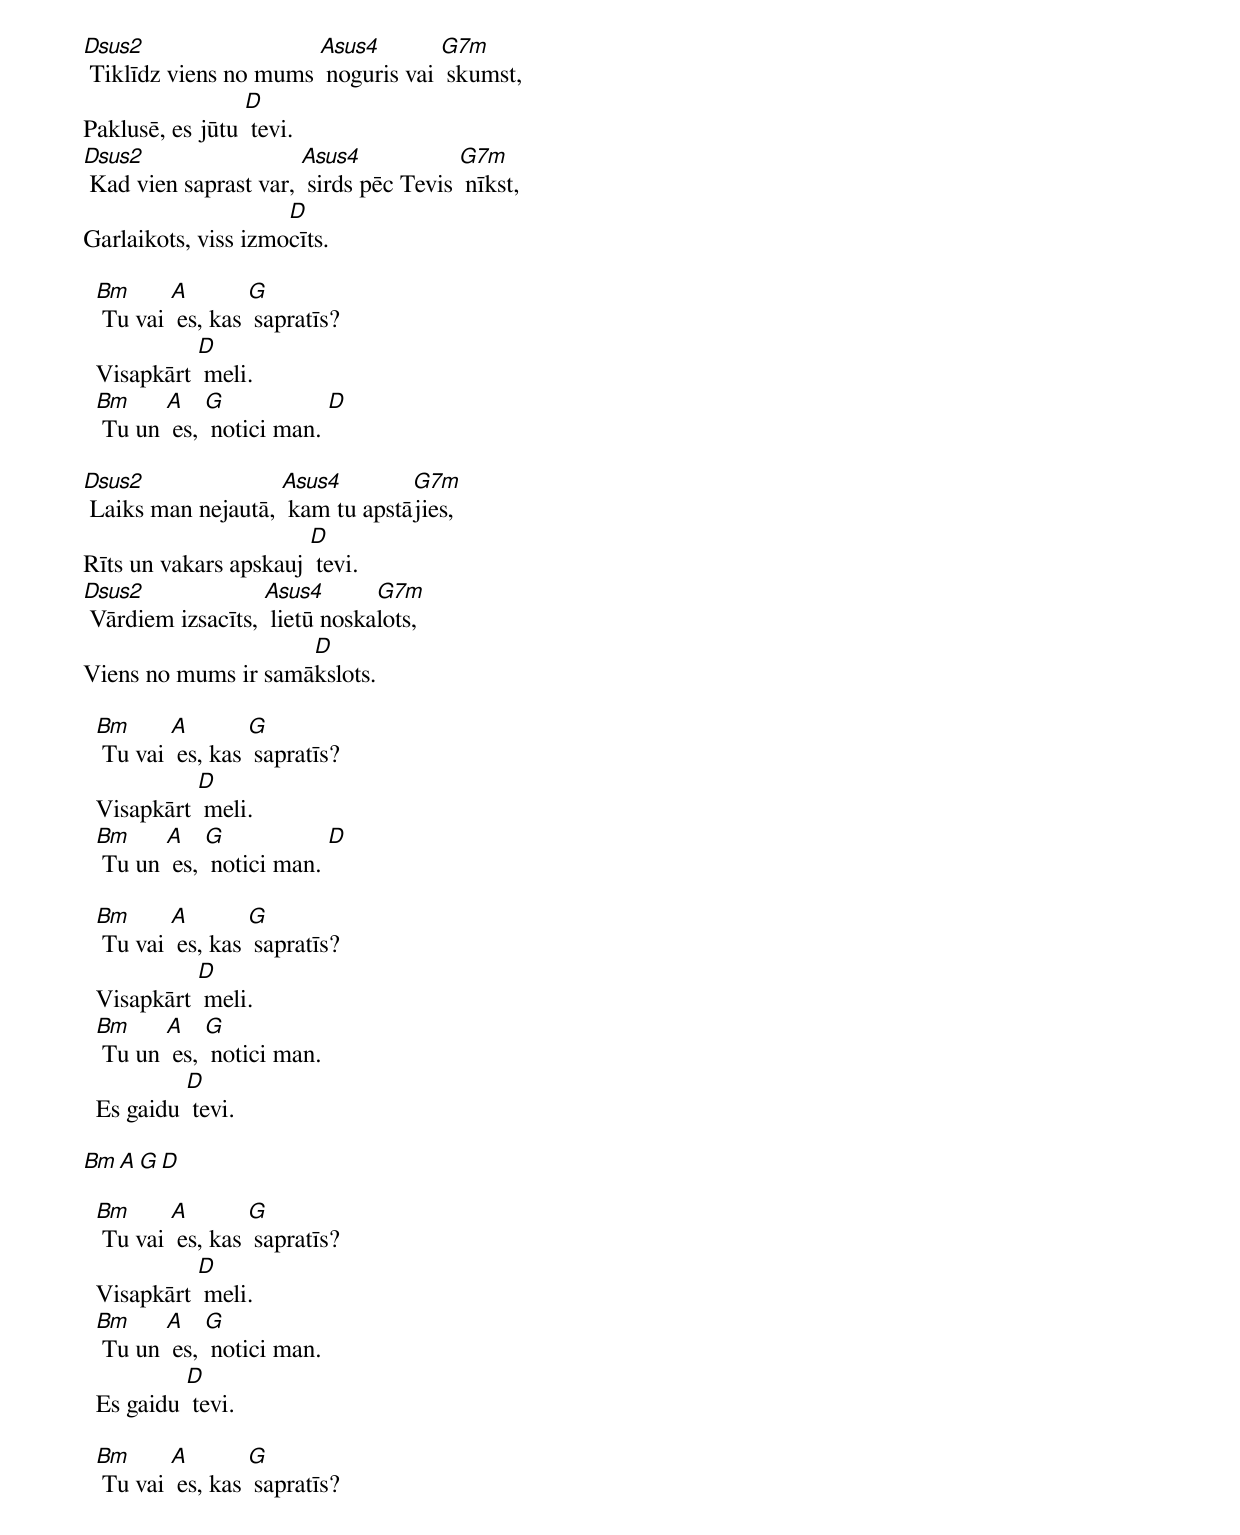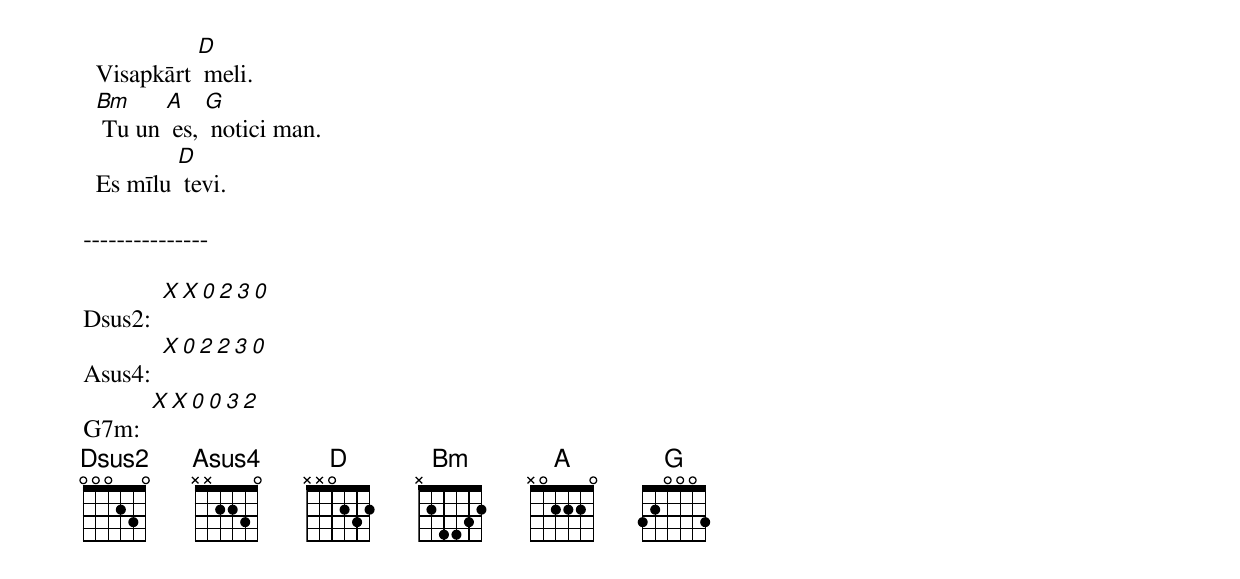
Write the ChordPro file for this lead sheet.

[Dsus2] Tiklīdz viens no mums [Asus4] noguris vai [G7m] skumst,
Paklusē, es jūtu [D] tevi.
[Dsus2] Kad vien saprast var, [Asus4] sirds pēc Tevis [G7m] nīkst,
Garlaikots, viss izmo[D]cīts.

  [Bm] Tu vai [A] es, kas [G] sapratīs?
  Visapkārt [D] meli.
  [Bm] Tu un [A] es, [G] notici man. [D]

[Dsus2] Laiks man nejautā, [Asus4] kam tu apstā[G7m]jies,
Rīts un vakars apskauj [D] tevi.
[Dsus2] Vārdiem izsacīts, [Asus4] lietū noska[G7m]lots,
Viens no mums ir samā[D]kslots.

  [Bm] Tu vai [A] es, kas [G] sapratīs?
  Visapkārt [D] meli.
  [Bm] Tu un [A] es, [G] notici man. [D]

  [Bm] Tu vai [A] es, kas [G] sapratīs?
  Visapkārt [D] meli.
  [Bm] Tu un [A] es, [G] notici man.
  Es gaidu [D] tevi.

[Bm][A][G][D]

  [Bm] Tu vai [A] es, kas [G] sapratīs?
  Visapkārt [D] meli.
  [Bm] Tu un [A] es, [G] notici man.
  Es gaidu [D] tevi.

  [Bm] Tu vai [A] es, kas [G] sapratīs?
  Visapkārt [D] meli.
  [Bm] Tu un [A] es, [G] notici man.
  Es mīlu [D] tevi.

---------------

Dsus2: [ X X 0 2 3 0 ]
Asus4: [ X 0 2 2 3 0 ]
G7m: [ X X 0 0 3 2 ]
